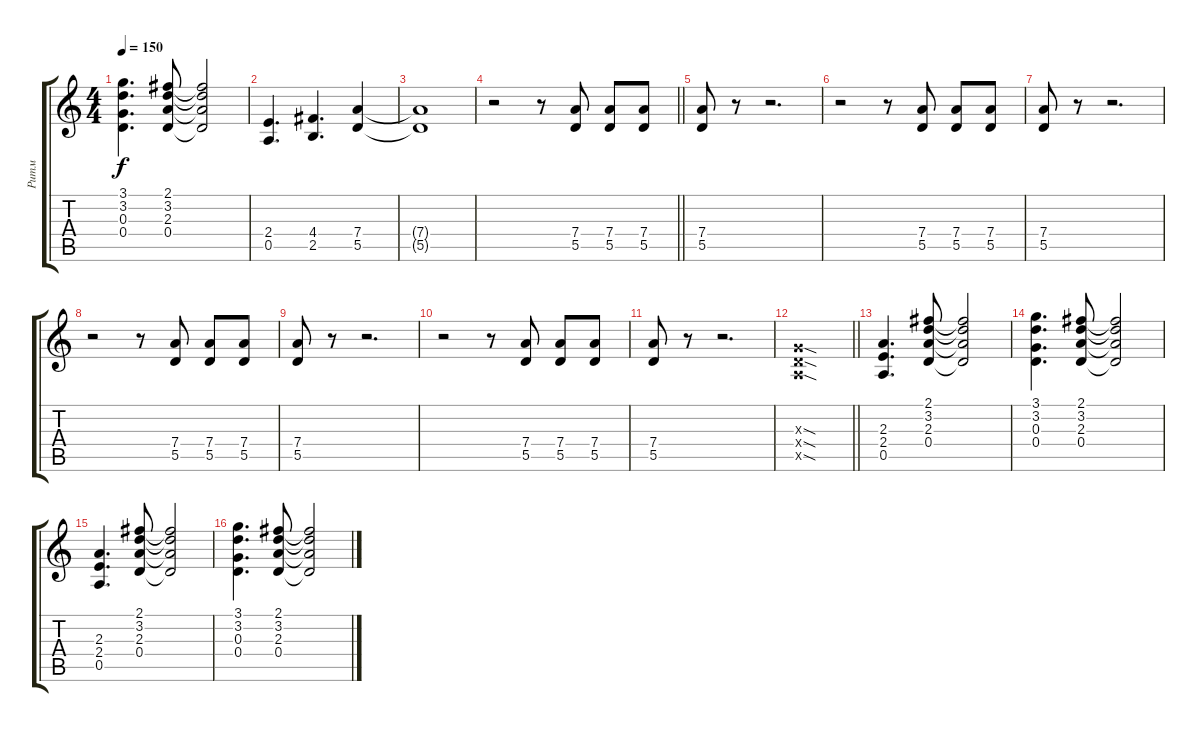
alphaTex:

\track ("Ритм" "Ритм") {instrument distortionguitar}
\staff {score tabs}
\tuning (E4 B3 G3 D3 A2 E2) {hide}
\ts (4 4)
\tempo 150
\clef g2
\ks c
(3.1 3.2 0.3 0.4).4{d dy f} (2.1 3.2 2.3 0.4).8 (2.1{t} 3.2{t} 2.3{t} 0.4{t}).2 |
(2.4 0.5).4{d} (4.4 2.5).4{d} (7.4 5.5).4 |
(7.4{t} 5.5{t}).1 |
\barLineRight lightlight
r.2 r.8 (7.4 5.5).8 (7.4 5.5).8 (7.4 5.5).8 |
(7.4 5.5).8 r.8 r.2{d} |
r.2 r.8 (7.4 5.5).8 (7.4 5.5).8 (7.4 5.5).8 |
(7.4 5.5).8 r.8 r.2{d} |
r.2 r.8 (7.4 5.5).8 (7.4 5.5).8 (7.4 5.5).8 |
(7.4 5.5).8 r.8 r.2{d} |
r.2 r.8 (7.4 5.5).8 (7.4 5.5).8 (7.4 5.5).8 |
(7.4 5.5).8 r.8 r.2{d} |
\barLineRight lightlight
(0.3{sod x} 0.4{sod x} 0.5{sod x}).1 |
(2.3 2.4 0.5).4{d} (2.1 3.2 2.3 0.4).8 (2.1{t} 3.2{t} 2.3{t} 0.4{t}).2 |
(3.1 3.2 0.3 0.4).4{d} (2.1 3.2 2.3 0.4).8 (2.1{t} 3.2{t} 2.3{t} 0.4{t}).2 |
(2.3 2.4 0.5).4{d} (2.1 3.2 2.3 0.4).8 (2.1{t} 3.2{t} 2.3{t} 0.4{t}).2 |
(3.1 3.2 0.3 0.4).4{d} (2.1 3.2 2.3 0.4).8 (2.1{t} 3.2{t} 2.3{t} 0.4{t}).2
